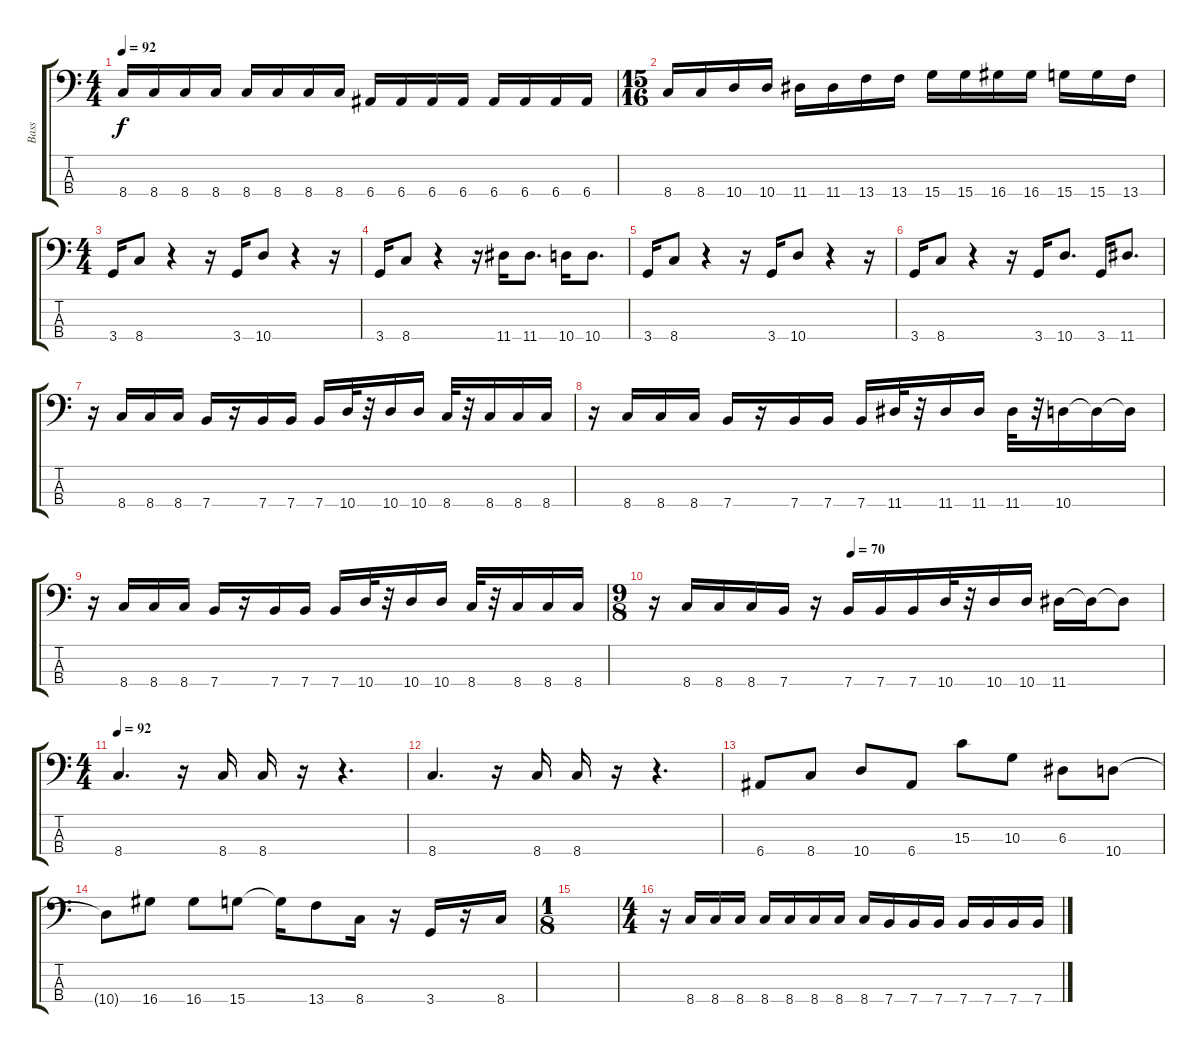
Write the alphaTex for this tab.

\track ("Bass" "Bass") {instrument electricbassfinger}
\staff {score tabs}
\tuning (G2 D2 A1 E1) {hide}
\ts (4 4)
\tempo 92
\clef f4
\ks c
8.4.16{dy f} 8.4.16 8.4.16 8.4.16 8.4.16 8.4.16 8.4.16 8.4.16 6.4.16 6.4.16 6.4.16 6.4.16 6.4.16 6.4.16 6.4.16 6.4.16 |
\ts (15 16)
8.4.16 8.4.16 10.4.16 10.4.16 11.4.16 11.4.16 13.4.16 13.4.16 15.4.16 15.4.16 16.4.16 16.4.16 15.4.16 15.4.16 13.4.16 |
\ts (4 4)
3.4.16 8.4.8 r.4 r.16 3.4.16 10.4.8 r.4 r.16 |
3.4.16 8.4.8 r.4 r.16 11.4.16 11.4.8{d} 10.4.16 10.4.8{d} |
3.4.16 8.4.8 r.4 r.16 3.4.16 10.4.8 r.4 r.16 |
3.4.16 8.4.8 r.4 r.16 3.4.16 10.4.8{d} 3.4.16 11.4.8{d} |
r.16 8.4.16 8.4.16 8.4.16 7.4.16 r.16 7.4.16 7.4.16 7.4.16 10.4.32 r.32 10.4.16 10.4.16 8.4.32 r.32 8.4.16 8.4.16 8.4.16 |
r.16 8.4.16 8.4.16 8.4.16 7.4.16 r.16 7.4.16 7.4.16 7.4.16 11.4.32 r.32 11.4.16 11.4.16 11.4.32 r.32 10.4.16 10.4{t}.16 10.4{t}.16 |
r.16 8.4.16 8.4.16 8.4.16 7.4.16 r.16 7.4.16 7.4.16 7.4.16 10.4.32 r.32 10.4.16 10.4.16 8.4.32 r.32 8.4.16 8.4.16 8.4.16 |
\ts (9 8)
\tempo (70 0.3888888888888889)
r.16 8.4.16 8.4.16 8.4.16 7.4.16 r.16 7.4.16 7.4.16 7.4.16 10.4.32 r.32 10.4.16 10.4.16 11.4.16 11.4{t}.16 11.4{t}.8 |
\ts (4 4)
\tempo 92
8.4.4{d} r.16 8.4.16 8.4.16 r.16 r.4{d} |
8.4.4{d} r.16 8.4.16 8.4.16 r.16 r.4{d} |
6.4.8 8.4.8 10.4.8 6.4.8 15.3.8 10.3.8 6.3.8 10.4.8 |
10.4{t}.8 16.4.8 16.4.8 15.4.8 15.4{t}.16 13.4.8 8.4.16 r.16 3.4.16 r.16 8.4.16 |
\ts (1 8)
|
\ts (4 4)
r.16 8.4.16 8.4.16 8.4.16 8.4.16 8.4.16 8.4.16 8.4.16 8.4.16 7.4.16 7.4.16 7.4.16 7.4.16 7.4.16 7.4.16 7.4.16
